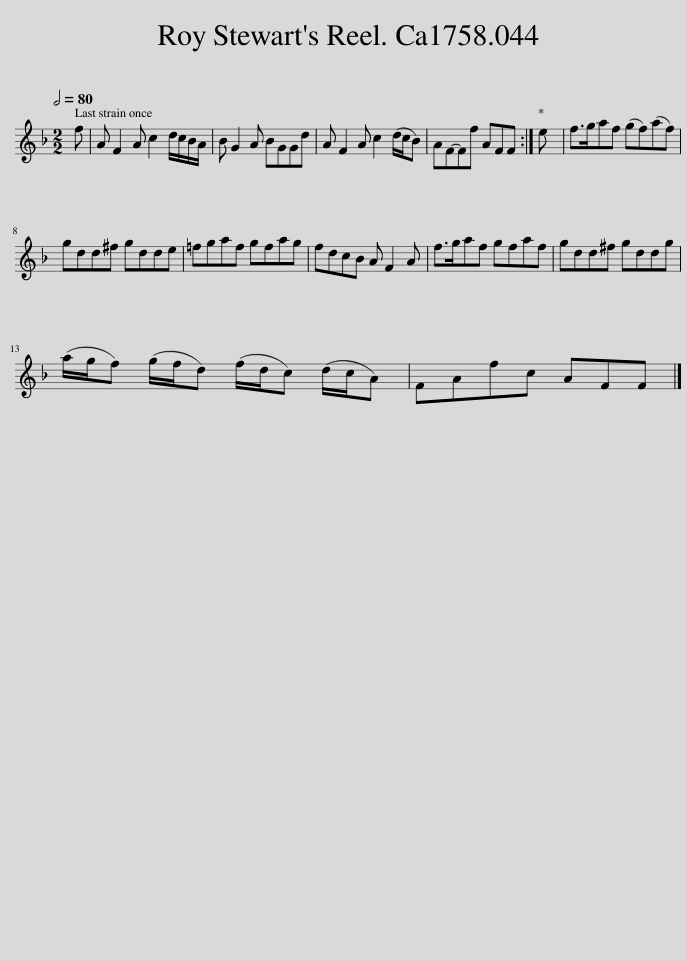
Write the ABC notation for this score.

X:1
L:1/8
Q:1/2=80
M:2/2
I:linebreak $
K:F
V:1 treble
V:1
 f | A F2 A c2 d/c/B/A/ | B G2 A BGGd | A F2 A c2 (d/c/B) | AF-Ff AFF :| %5
 e | f>gaf (gf)(af) |$ gdd^f gdde | =fgaf gfag | fdcB A F2 A | %10
 f>gaf gfaf | gdd^f gddg |$ (a/g/f) (g/f/d) (f/d/c) (d/c/A) | FAfc AFF |] %14
